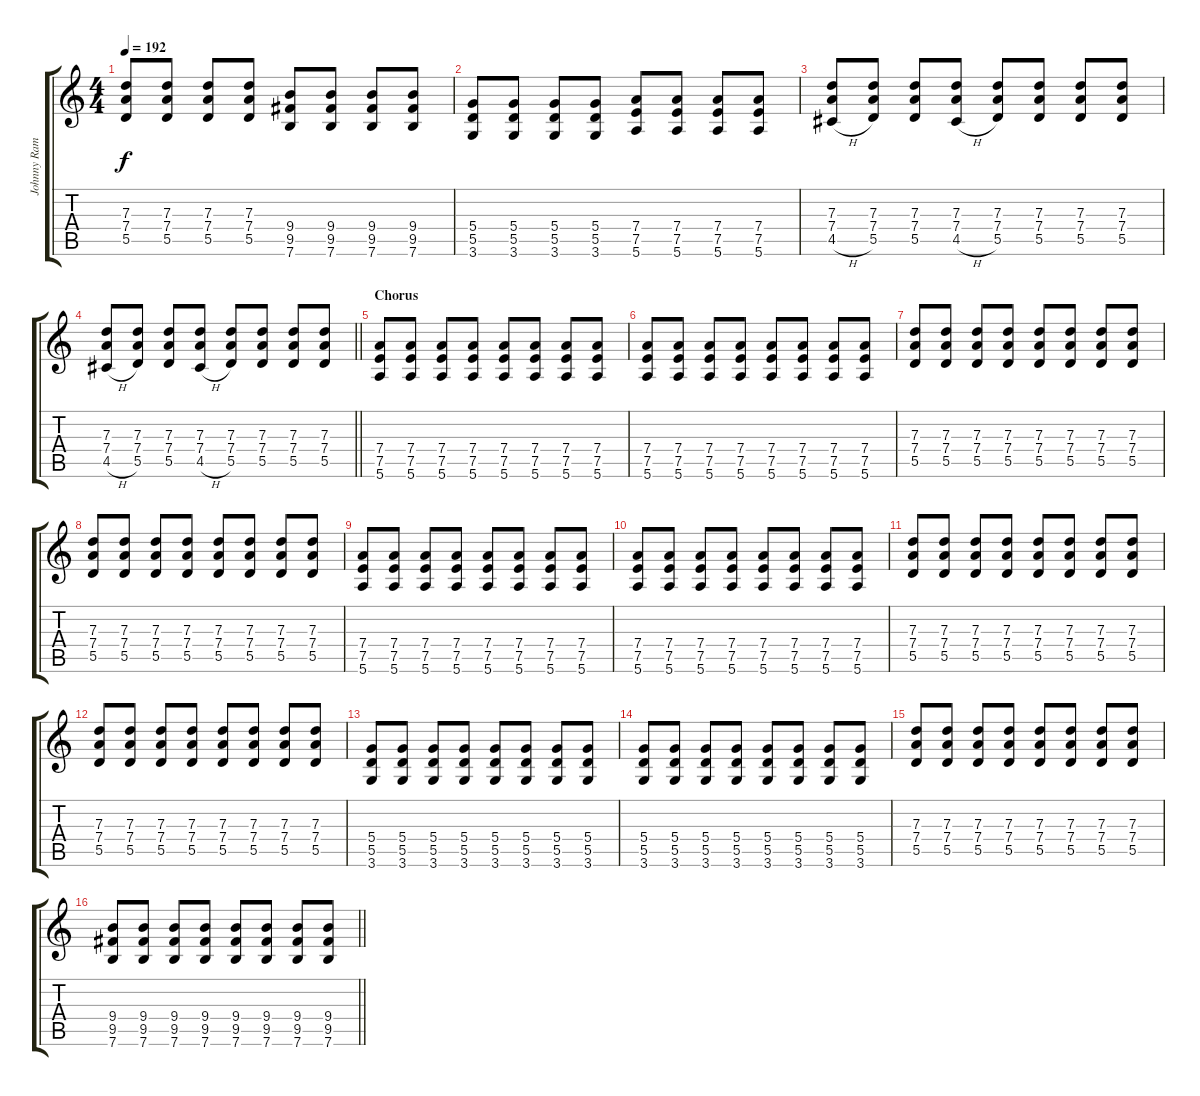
\track ("Johnny Ramone" "Johnny Ram") {instrument overdrivenguitar}
\staff {score tabs}
\tuning (E4 B3 G3 D3 A2 E2) {hide}
\ts (4 4)
\tempo 192
\clef g2
\ks c
(7.3 7.4 5.5).8{dy f} (7.3 7.4 5.5).8 (7.3 7.4 5.5).8 (7.3 7.4 5.5).8 (9.4 9.5 7.6).8 (9.4 9.5 7.6).8 (9.4 9.5 7.6).8 (9.4 9.5 7.6).8 |
(5.4 5.5 3.6).8 (5.4 5.5 3.6).8 (5.4 5.5 3.6).8 (5.4 5.5 3.6).8 (7.4 7.5 5.6).8 (7.4 7.5 5.6).8 (7.4 7.5 5.6).8 (7.4 7.5 5.6).8 |
(7.3 7.4 4.5{h}).8 (7.3 7.4 5.5).8 (7.3 7.4 5.5).8 (7.3 7.4 4.5{h}).8 (7.3 7.4 5.5).8 (7.3 7.4 5.5).8 (7.3 7.4 5.5).8 (7.3 7.4 5.5).8 |
\barLineRight lightlight
(7.3 7.4 4.5{h}).8 (7.3 7.4 5.5).8 (7.3 7.4 5.5).8 (7.3 7.4 4.5{h}).8 (7.3 7.4 5.5).8 (7.3 7.4 5.5).8 (7.3 7.4 5.5).8 (7.3 7.4 5.5).8 |
\section ("" "Chorus")
(7.4 7.5 5.6).8 (7.4 7.5 5.6).8 (7.4 7.5 5.6).8 (7.4 7.5 5.6).8 (7.4 7.5 5.6).8 (7.4 7.5 5.6).8 (7.4 7.5 5.6).8 (7.4 7.5 5.6).8 |
(7.4 7.5 5.6).8 (7.4 7.5 5.6).8 (7.4 7.5 5.6).8 (7.4 7.5 5.6).8 (7.4 7.5 5.6).8 (7.4 7.5 5.6).8 (7.4 7.5 5.6).8 (7.4 7.5 5.6).8 |
(7.3 7.4 5.5).8 (7.3 7.4 5.5).8 (7.3 7.4 5.5).8 (7.3 7.4 5.5).8 (7.3 7.4 5.5).8 (7.3 7.4 5.5).8 (7.3 7.4 5.5).8 (7.3 7.4 5.5).8 |
(7.3 7.4 5.5).8 (7.3 7.4 5.5).8 (7.3 7.4 5.5).8 (7.3 7.4 5.5).8 (7.3 7.4 5.5).8 (7.3 7.4 5.5).8 (7.3 7.4 5.5).8 (7.3 7.4 5.5).8 |
(7.4 7.5 5.6).8 (7.4 7.5 5.6).8 (7.4 7.5 5.6).8 (7.4 7.5 5.6).8 (7.4 7.5 5.6).8 (7.4 7.5 5.6).8 (7.4 7.5 5.6).8 (7.4 7.5 5.6).8 |
(7.4 7.5 5.6).8 (7.4 7.5 5.6).8 (7.4 7.5 5.6).8 (7.4 7.5 5.6).8 (7.4 7.5 5.6).8 (7.4 7.5 5.6).8 (7.4 7.5 5.6).8 (7.4 7.5 5.6).8 |
(7.3 7.4 5.5).8 (7.3 7.4 5.5).8 (7.3 7.4 5.5).8 (7.3 7.4 5.5).8 (7.3 7.4 5.5).8 (7.3 7.4 5.5).8 (7.3 7.4 5.5).8 (7.3 7.4 5.5).8 |
(7.3 7.4 5.5).8 (7.3 7.4 5.5).8 (7.3 7.4 5.5).8 (7.3 7.4 5.5).8 (7.3 7.4 5.5).8 (7.3 7.4 5.5).8 (7.3 7.4 5.5).8 (7.3 7.4 5.5).8 |
(5.4 5.5 3.6).8 (5.4 5.5 3.6).8 (5.4 5.5 3.6).8 (5.4 5.5 3.6).8 (5.4 5.5 3.6).8 (5.4 5.5 3.6).8 (5.4 5.5 3.6).8 (5.4 5.5 3.6).8 |
(5.4 5.5 3.6).8 (5.4 5.5 3.6).8 (5.4 5.5 3.6).8 (5.4 5.5 3.6).8 (5.4 5.5 3.6).8 (5.4 5.5 3.6).8 (5.4 5.5 3.6).8 (5.4 5.5 3.6).8 |
(7.3 7.4 5.5).8 (7.3 7.4 5.5).8 (7.3 7.4 5.5).8 (7.3 7.4 5.5).8 (7.3 7.4 5.5).8 (7.3 7.4 5.5).8 (7.3 7.4 5.5).8 (7.3 7.4 5.5).8 |
\barLineRight lightlight
(9.4 9.5 7.6).8 (9.4 9.5 7.6).8 (9.4 9.5 7.6).8 (9.4 9.5 7.6).8 (9.4 9.5 7.6).8 (9.4 9.5 7.6).8 (9.4 9.5 7.6).8 (9.4 9.5 7.6).8
